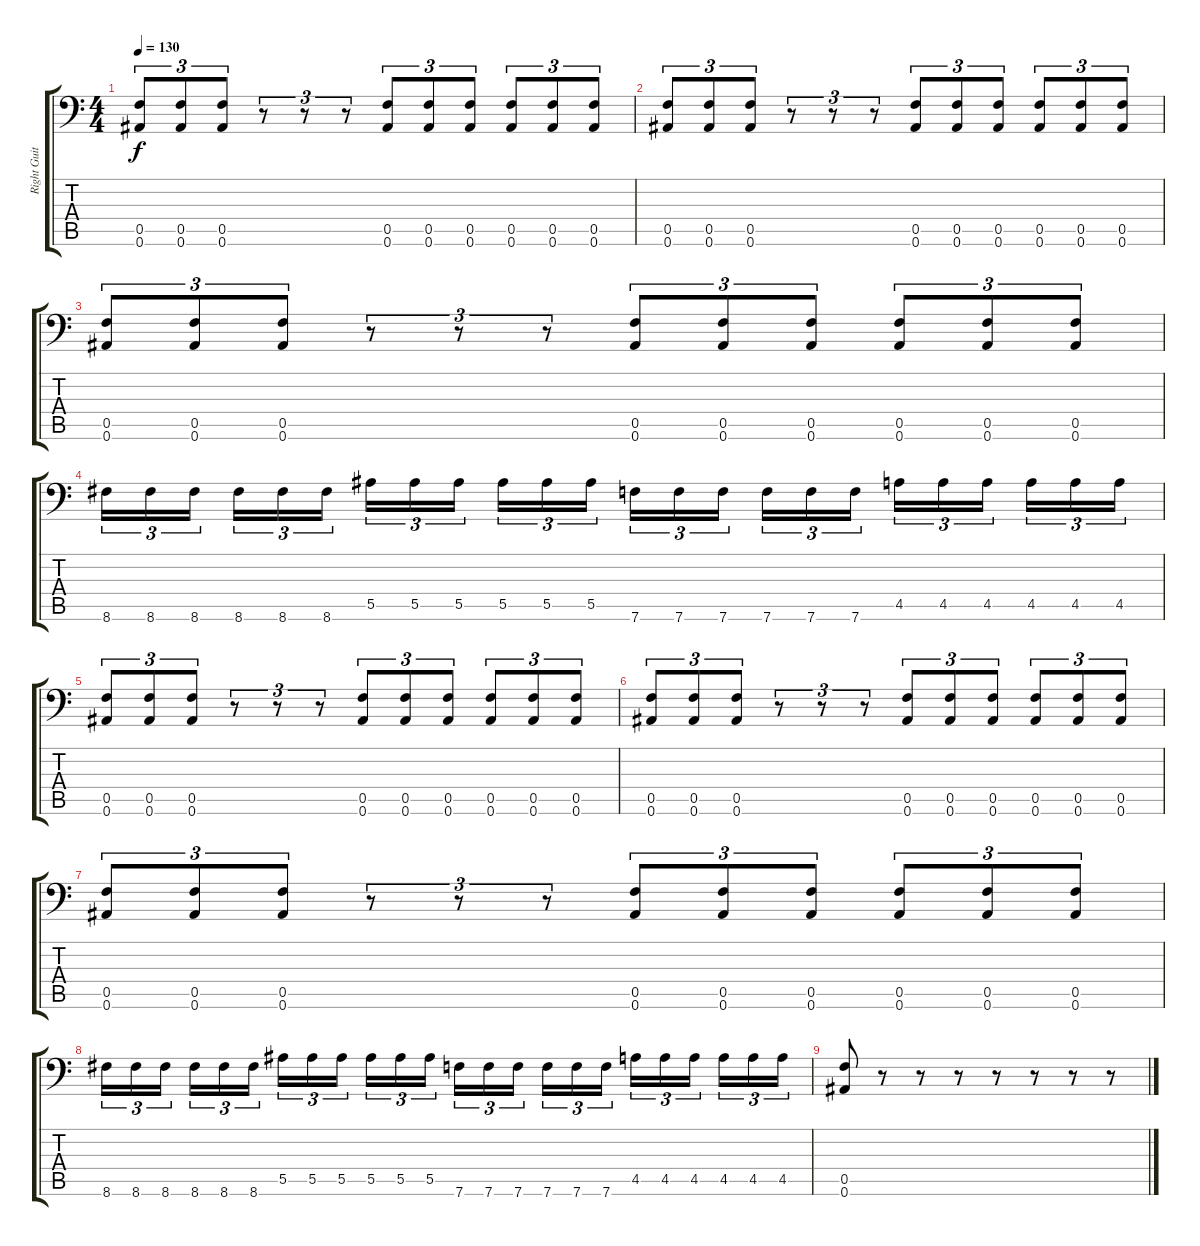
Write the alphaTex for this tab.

\track ("Right Guitar" "Right Guit") {instrument distortionguitar}
\staff {score tabs}
\tuning (C4 G3 Eb3 Bb2 F2 Bb1) {hide}
\ts (4 4)
\tempo 130
\clef f4
\ks c
(0.5 0.6).8{tu (3 2) dy f} (0.5 0.6).8{tu (3 2)} (0.5 0.6).8{tu (3 2)} r.8{tu (3 2)} r.8{tu (3 2)} r.8{tu (3 2)} (0.5 0.6).8{tu (3 2)} (0.5 0.6).8{tu (3 2)} (0.5 0.6).8{tu (3 2)} (0.5 0.6).8{tu (3 2)} (0.5 0.6).8{tu (3 2)} (0.5 0.6).8{tu (3 2)} |
(0.5 0.6).8{tu (3 2)} (0.5 0.6).8{tu (3 2)} (0.5 0.6).8{tu (3 2)} r.8{tu (3 2)} r.8{tu (3 2)} r.8{tu (3 2)} (0.5 0.6).8{tu (3 2)} (0.5 0.6).8{tu (3 2)} (0.5 0.6).8{tu (3 2)} (0.5 0.6).8{tu (3 2)} (0.5 0.6).8{tu (3 2)} (0.5 0.6).8{tu (3 2)} |
(0.5 0.6).8{tu (3 2)} (0.5 0.6).8{tu (3 2)} (0.5 0.6).8{tu (3 2)} r.8{tu (3 2)} r.8{tu (3 2)} r.8{tu (3 2)} (0.5 0.6).8{tu (3 2)} (0.5 0.6).8{tu (3 2)} (0.5 0.6).8{tu (3 2)} (0.5 0.6).8{tu (3 2)} (0.5 0.6).8{tu (3 2)} (0.5 0.6).8{tu (3 2)} |
8.6.16{tu (3 2)} 8.6.16{tu (3 2)} 8.6.16{tu (3 2) beam splitsecondary} 8.6.16{tu (3 2)} 8.6.16{tu (3 2)} 8.6.16{tu (3 2)} 5.5.16{tu (3 2)} 5.5.16{tu (3 2)} 5.5.16{tu (3 2) beam splitsecondary} 5.5.16{tu (3 2)} 5.5.16{tu (3 2)} 5.5.16{tu (3 2)} 7.6.16{tu (3 2)} 7.6.16{tu (3 2)} 7.6.16{tu (3 2) beam splitsecondary} 7.6.16{tu (3 2)} 7.6.16{tu (3 2)} 7.6.16{tu (3 2)} 4.5.16{tu (3 2)} 4.5.16{tu (3 2)} 4.5.16{tu (3 2) beam splitsecondary} 4.5.16{tu (3 2)} 4.5.16{tu (3 2)} 4.5.16{tu (3 2)} |
(0.5 0.6).8{tu (3 2)} (0.5 0.6).8{tu (3 2)} (0.5 0.6).8{tu (3 2)} r.8{tu (3 2)} r.8{tu (3 2)} r.8{tu (3 2)} (0.5 0.6).8{tu (3 2)} (0.5 0.6).8{tu (3 2)} (0.5 0.6).8{tu (3 2)} (0.5 0.6).8{tu (3 2)} (0.5 0.6).8{tu (3 2)} (0.5 0.6).8{tu (3 2)} |
(0.5 0.6).8{tu (3 2)} (0.5 0.6).8{tu (3 2)} (0.5 0.6).8{tu (3 2)} r.8{tu (3 2)} r.8{tu (3 2)} r.8{tu (3 2)} (0.5 0.6).8{tu (3 2)} (0.5 0.6).8{tu (3 2)} (0.5 0.6).8{tu (3 2)} (0.5 0.6).8{tu (3 2)} (0.5 0.6).8{tu (3 2)} (0.5 0.6).8{tu (3 2)} |
(0.5 0.6).8{tu (3 2)} (0.5 0.6).8{tu (3 2)} (0.5 0.6).8{tu (3 2)} r.8{tu (3 2)} r.8{tu (3 2)} r.8{tu (3 2)} (0.5 0.6).8{tu (3 2)} (0.5 0.6).8{tu (3 2)} (0.5 0.6).8{tu (3 2)} (0.5 0.6).8{tu (3 2)} (0.5 0.6).8{tu (3 2)} (0.5 0.6).8{tu (3 2)} |
8.6.16{tu (3 2)} 8.6.16{tu (3 2)} 8.6.16{tu (3 2) beam splitsecondary} 8.6.16{tu (3 2)} 8.6.16{tu (3 2)} 8.6.16{tu (3 2)} 5.5.16{tu (3 2)} 5.5.16{tu (3 2)} 5.5.16{tu (3 2) beam splitsecondary} 5.5.16{tu (3 2)} 5.5.16{tu (3 2)} 5.5.16{tu (3 2)} 7.6.16{tu (3 2)} 7.6.16{tu (3 2)} 7.6.16{tu (3 2) beam splitsecondary} 7.6.16{tu (3 2)} 7.6.16{tu (3 2)} 7.6.16{tu (3 2)} 4.5.16{tu (3 2)} 4.5.16{tu (3 2)} 4.5.16{tu (3 2) beam splitsecondary} 4.5.16{tu (3 2)} 4.5.16{tu (3 2)} 4.5.16{tu (3 2)} |
(0.5 0.6).8 r.8 r.8 r.8 r.8 r.8 r.8 r.8
